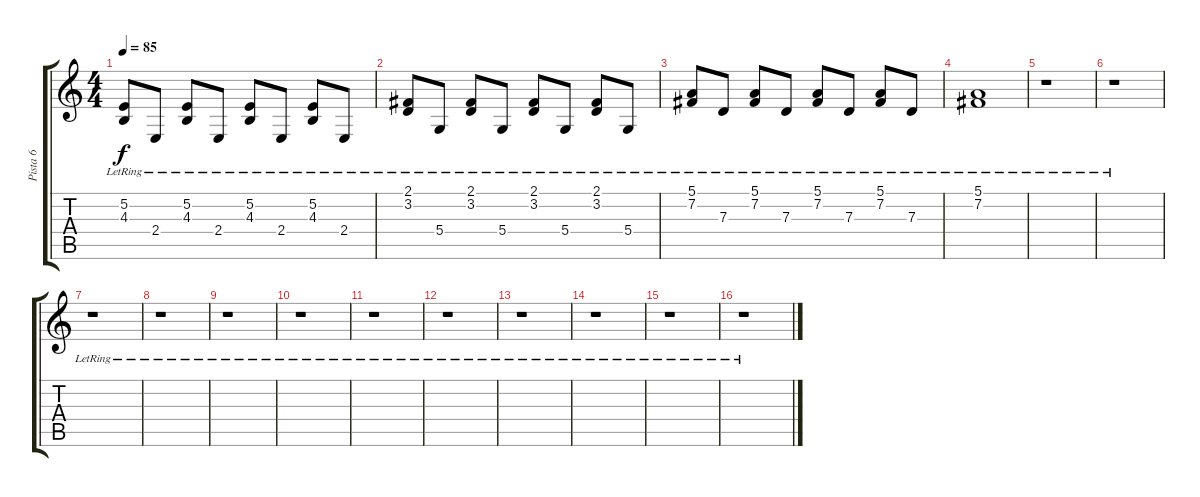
\track ("Pista 6" "Pista 6") {instrument acousticgrandpiano}
\staff {score tabs}
\tuning (E4 B3 G3 D3 A2 E2) {hide}
\ts (4 4)
\tempo 85
\clef g2
\ks c
(5.2{lr} 4.3{lr}).8{dy f} 2.4{lr}.8 (5.2{lr} 4.3{lr}).8 2.4{lr}.8 (5.2{lr} 4.3{lr}).8 2.4{lr}.8 (5.2{lr} 4.3{lr}).8 2.4{lr}.8 |
(2.1{lr} 3.2{lr}).8 5.4{lr}.8 (2.1{lr} 3.2{lr}).8 5.4{lr}.8 (2.1{lr} 3.2{lr}).8 5.4{lr}.8 (2.1{lr} 3.2{lr}).8 5.4{lr}.8 |
(5.1{lr} 7.2{lr}).8 7.3{lr}.8 (5.1{lr} 7.2{lr}).8 7.3{lr}.8 (5.1{lr} 7.2{lr}).8 7.3{lr}.8 (5.1{lr} 7.2{lr}).8 7.3{lr}.8 |
(5.1{lr} 7.2{lr}).1 |
r.1 |
r.1 |
r.1 |
r.1 |
r.1 |
r.1 |
r.1 |
r.1 |
r.1 |
r.1 |
r.1 |
r.1
